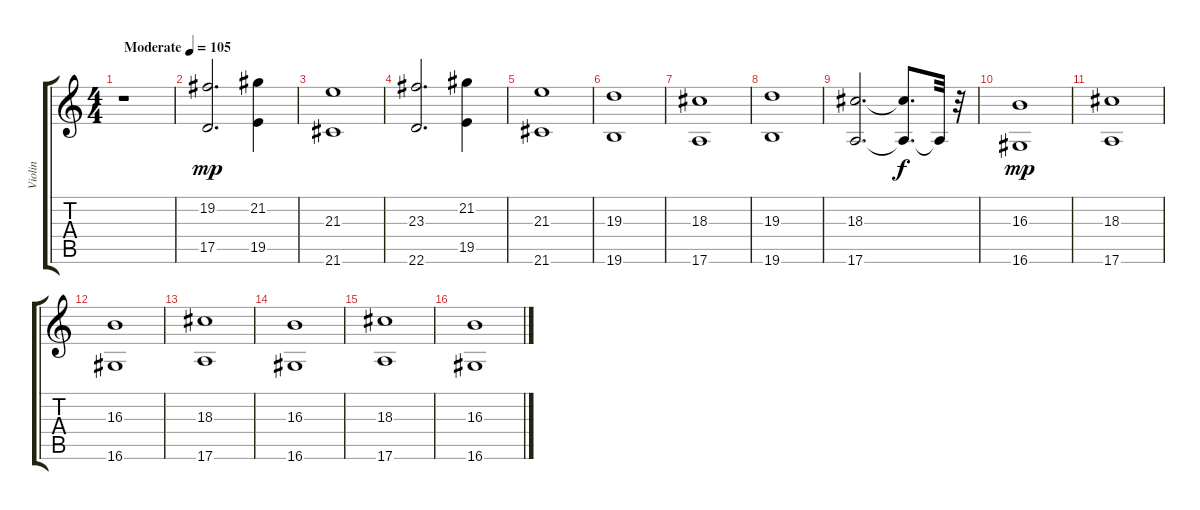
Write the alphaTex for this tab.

\track ("Violin" "Violin") {instrument violin}
\staff {score tabs}
\tuning (E4 B3 G3 D3 A2 E2) {hide}
\ts (4 4)
\tempo (105 "Moderate")
\clef g2
\ks c
r.1{dy mp instrument violin} |
(19.2 17.5).2{d} (21.2 19.5).4 |
(21.3 21.6).1 |
(23.3 22.6).2{d} (21.2 19.5).4 |
(21.3 21.6).1 |
(19.3 19.6).1 |
(18.3 17.6).1 |
(19.3 19.6).1 |
(18.3 17.6).2{d} (18.3{t} 17.6{t}).8{d dy f} 17.6{t}.32 r.32 |
(16.3 16.6).1{dy mp} |
(18.3 17.6).1 |
(16.3 16.6).1 |
(18.3 17.6).1 |
(16.3 16.6).1 |
(18.3 17.6).1 |
(16.3 16.6).1
